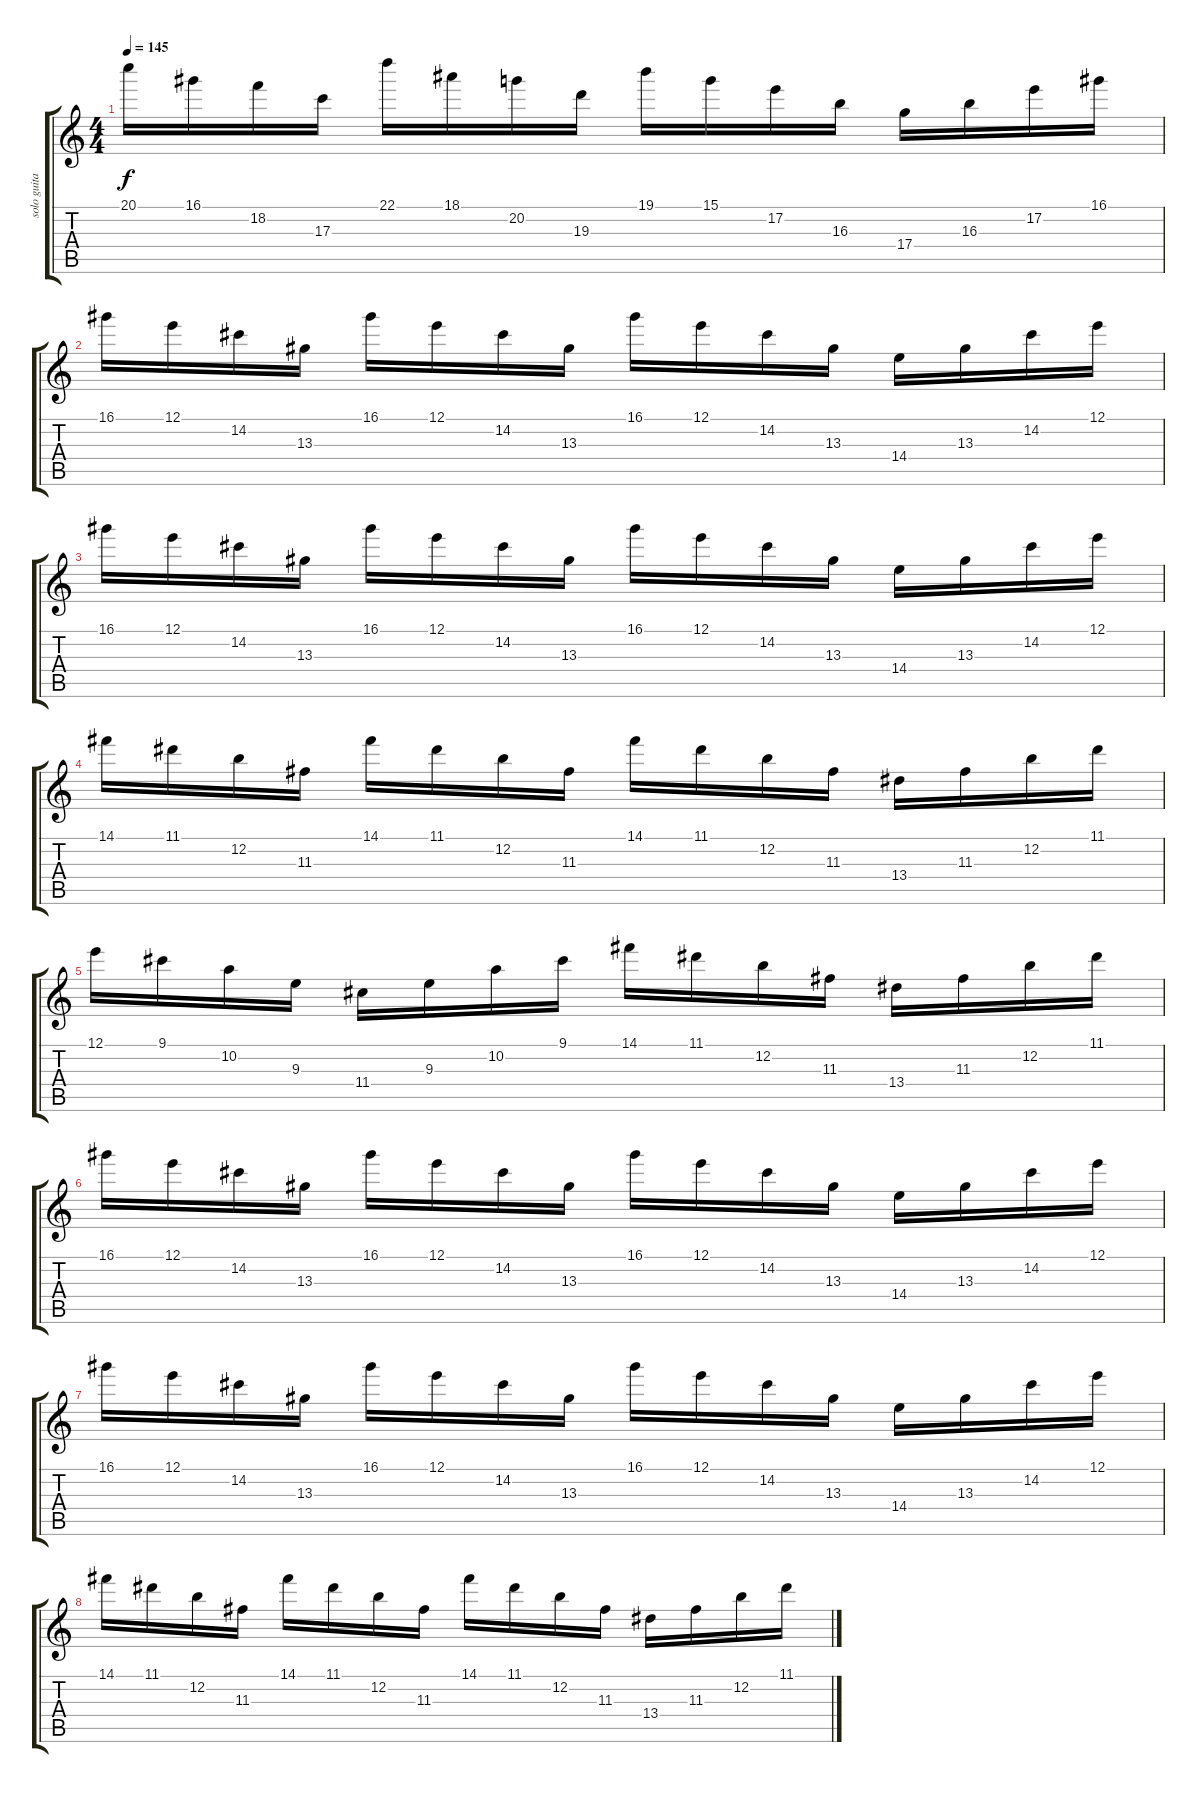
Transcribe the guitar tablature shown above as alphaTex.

\track ("solo guitar" "solo guita") {instrument distortionguitar}
\staff {score tabs}
\tuning (E4 B3 G3 D3 A2 E2) {hide}
\ts (4 4)
\tempo 145
\clef g2
\ks c
20.1.16{dy f} 16.1.16 18.2.16 17.3.16 22.1.16 18.1.16 20.2.16 19.3.16 19.1.16 15.1.16 17.2.16 16.3.16 17.4.16 16.3.16 17.2.16 16.1.16 |
16.1.16 12.1.16 14.2.16 13.3.16 16.1.16 12.1.16 14.2.16 13.3.16 16.1.16 12.1.16 14.2.16 13.3.16 14.4.16 13.3.16 14.2.16 12.1.16 |
16.1.16 12.1.16 14.2.16 13.3.16 16.1.16 12.1.16 14.2.16 13.3.16 16.1.16 12.1.16 14.2.16 13.3.16 14.4.16 13.3.16 14.2.16 12.1.16 |
14.1.16 11.1.16 12.2.16 11.3.16 14.1.16 11.1.16 12.2.16 11.3.16 14.1.16 11.1.16 12.2.16 11.3.16 13.4.16 11.3.16 12.2.16 11.1.16 |
12.1.16 9.1.16 10.2.16 9.3.16 11.4.16 9.3.16 10.2.16 9.1.16 14.1.16 11.1.16 12.2.16 11.3.16 13.4.16 11.3.16 12.2.16 11.1.16 |
16.1.16 12.1.16 14.2.16 13.3.16 16.1.16 12.1.16 14.2.16 13.3.16 16.1.16 12.1.16 14.2.16 13.3.16 14.4.16 13.3.16 14.2.16 12.1.16 |
16.1.16 12.1.16 14.2.16 13.3.16 16.1.16 12.1.16 14.2.16 13.3.16 16.1.16 12.1.16 14.2.16 13.3.16 14.4.16 13.3.16 14.2.16 12.1.16 |
14.1.16 11.1.16 12.2.16 11.3.16 14.1.16 11.1.16 12.2.16 11.3.16 14.1.16 11.1.16 12.2.16 11.3.16 13.4.16 11.3.16 12.2.16 11.1.16
